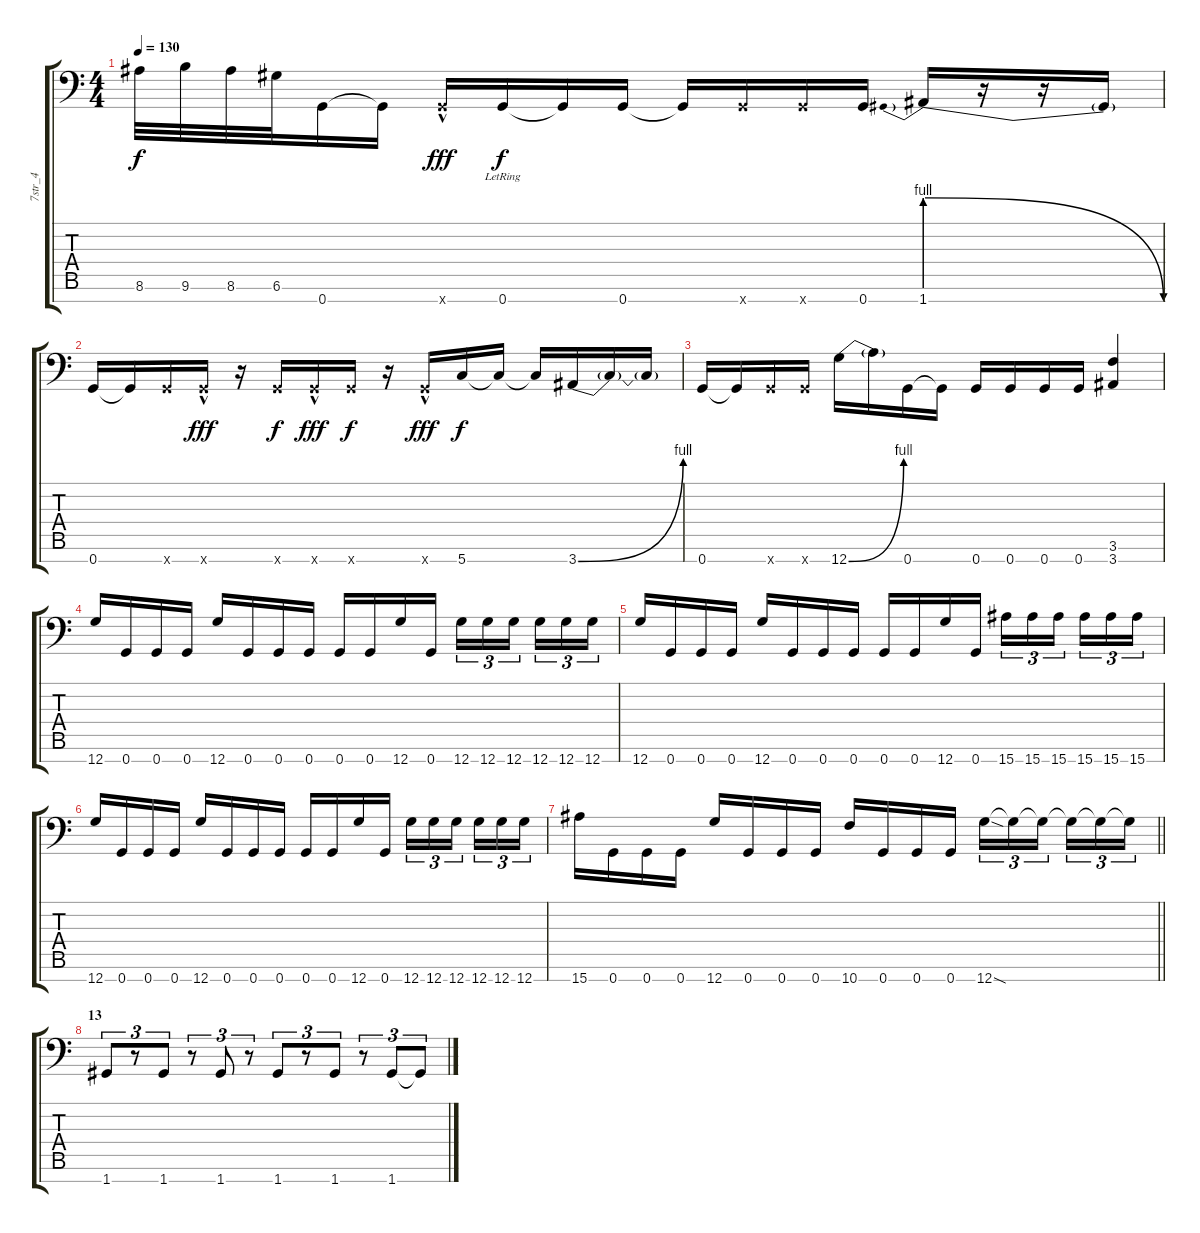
\track ("7str_4" "7str_4") {instrument distortionguitar}
\staff {score tabs}
\tuning (D4 A3 F3 C3 G2 D2 G1) {hide}
\ts (4 4)
\tempo 130
\clef f4
\ks c
8.6.32{dy f} 9.6.32 8.6.32 6.6.32 0.7.16 0.7{t}.16 0.7{hac x}.16{dy fff} 0.7{lr}.16{dy f} 0.7{t}.16 0.7.16 0.7{t}.16 0.7{x}.16 0.7{x}.16 0.7.16 1.7{be (prebendrelease 0 4 60 0)}.16 r.16 r.16 1.7{t}.16 |
0.7.16 0.7{t}.16 0.7{x}.16 0.7{hac x}.16{dy fff} r.16 0.7{x}.16{dy f} 0.7{hac x}.16{dy fff} 0.7{x}.16{dy f} r.16 0.7{hac x}.16{dy fff} 5.7.16{dy f} 5.7{t}.16 5.7{t}.16 3.7{be (bend 0 0 60 4)}.16 3.7{t}.16 3.7{t}.16 |
0.7.16 0.7{t}.16 0.7{x}.16 0.7{x}.16 12.7{be (bend 0 0 60 4)}.16 12.7{t}.16 0.7.16 0.7{t}.16 0.7.16 0.7.16 0.7.16 0.7.16 (3.6 3.7).4 |
12.7.16 0.7.16 0.7.16 0.7.16 12.7.16 0.7.16 0.7.16 0.7.16 0.7.16 0.7.16 12.7.16 0.7.16 12.7.16{tu (3 2)} 12.7.16{tu (3 2)} 12.7.16{tu (3 2) beam splitsecondary} 12.7.16{tu (3 2)} 12.7.16{tu (3 2)} 12.7.16{tu (3 2)} |
12.7.16 0.7.16 0.7.16 0.7.16 12.7.16 0.7.16 0.7.16 0.7.16 0.7.16 0.7.16 12.7.16 0.7.16 15.7.16{tu (3 2)} 15.7.16{tu (3 2)} 15.7.16{tu (3 2) beam splitsecondary} 15.7.16{tu (3 2)} 15.7.16{tu (3 2)} 15.7.16{tu (3 2)} |
12.7.16 0.7.16 0.7.16 0.7.16 12.7.16 0.7.16 0.7.16 0.7.16 0.7.16 0.7.16 12.7.16 0.7.16 12.7.16{tu (3 2)} 12.7.16{tu (3 2)} 12.7.16{tu (3 2) beam splitsecondary} 12.7.16{tu (3 2)} 12.7.16{tu (3 2)} 12.7.16{tu (3 2)} |
\barLineRight lightlight
15.7.16 0.7.16 0.7.16 0.7.16 12.7.16 0.7.16 0.7.16 0.7.16 10.7.16 0.7.16 0.7.16 0.7.16 12.7{sod}.16{tu (3 2)} 12.7{t}.16{tu (3 2)} 12.7{t}.16{tu (3 2) beam splitsecondary} 12.7{t}.16{tu (3 2)} 12.7{t}.16{tu (3 2)} 12.7{t}.16{tu (3 2)} |
\section ("" "13")
1.7.8{tu (3 2)} r.8{tu (3 2)} 1.7.8{tu (3 2)} r.8{tu (3 2)} 1.7.8{tu (3 2)} r.8{tu (3 2)} 1.7.8{tu (3 2)} r.8{tu (3 2)} 1.7.8{tu (3 2)} r.8{tu (3 2)} 1.7.8{tu (3 2)} 1.7{t}.8{tu (3 2)}
